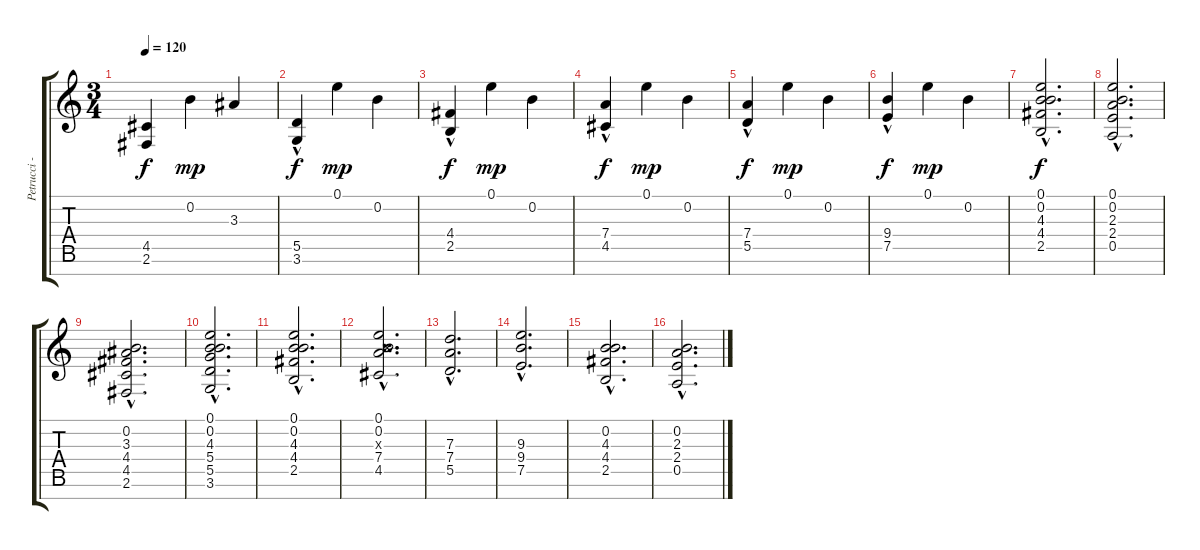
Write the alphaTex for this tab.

\track ("Petrucci - Distortion 7st." "Petrucci -") {instrument overdrivenguitar}
\staff {score tabs}
\tuning (E4 B3 G3 D3 A2 E2 B1) {hide}
\ts (3 4)
\tempo 120
\clef g2
\ks c
(4.5 2.6).4{dy f} 0.2.4{dy mp} 3.3.4 |
(5.5{hac} 3.6).4{dy f} 0.1.4{dy mp} 0.2.4 |
(4.4 2.5{hac}).4{dy f} 0.1.4{dy mp} 0.2.4 |
(7.4 4.5{hac}).4{dy f} 0.1.4{dy mp} 0.2.4 |
(7.4 5.5{hac}).4{dy f} 0.1.4{dy mp} 0.2.4 |
(9.4 7.5{hac}).4{dy f} 0.1.4{dy mp} 0.2.4 |
(0.1{hac} 0.2{hac} 4.3{hac} 4.4{hac} 2.5{hac}).2{d dy f} |
(0.1{hac} 0.2{hac} 2.3{hac} 2.4{hac} 0.5{hac}).2{d} |
(0.2{hac} 3.3{hac} 4.4{hac} 4.5{hac} 2.6{hac}).2{d} |
(0.1{hac} 0.2{hac} 4.3{hac} 5.4{hac} 5.5{hac} 3.6{hac}).2{d} |
(0.1{hac} 0.2{hac} 4.3{hac} 4.4{hac} 2.5{hac}).2{d} |
(0.1{hac} 0.2{hac} 4.3{hac x} 7.4{hac} 4.5{hac}).2{d} |
(7.3{hac} 7.4{hac} 5.5{hac}).2{d} |
(9.3{hac} 9.4{hac} 7.5{hac}).2{d} |
(0.2{hac} 4.3{hac} 4.4{hac} 2.5{hac}).2{d} |
(0.2{hac} 2.3{hac} 2.4{hac} 0.5{hac}).2{d}
